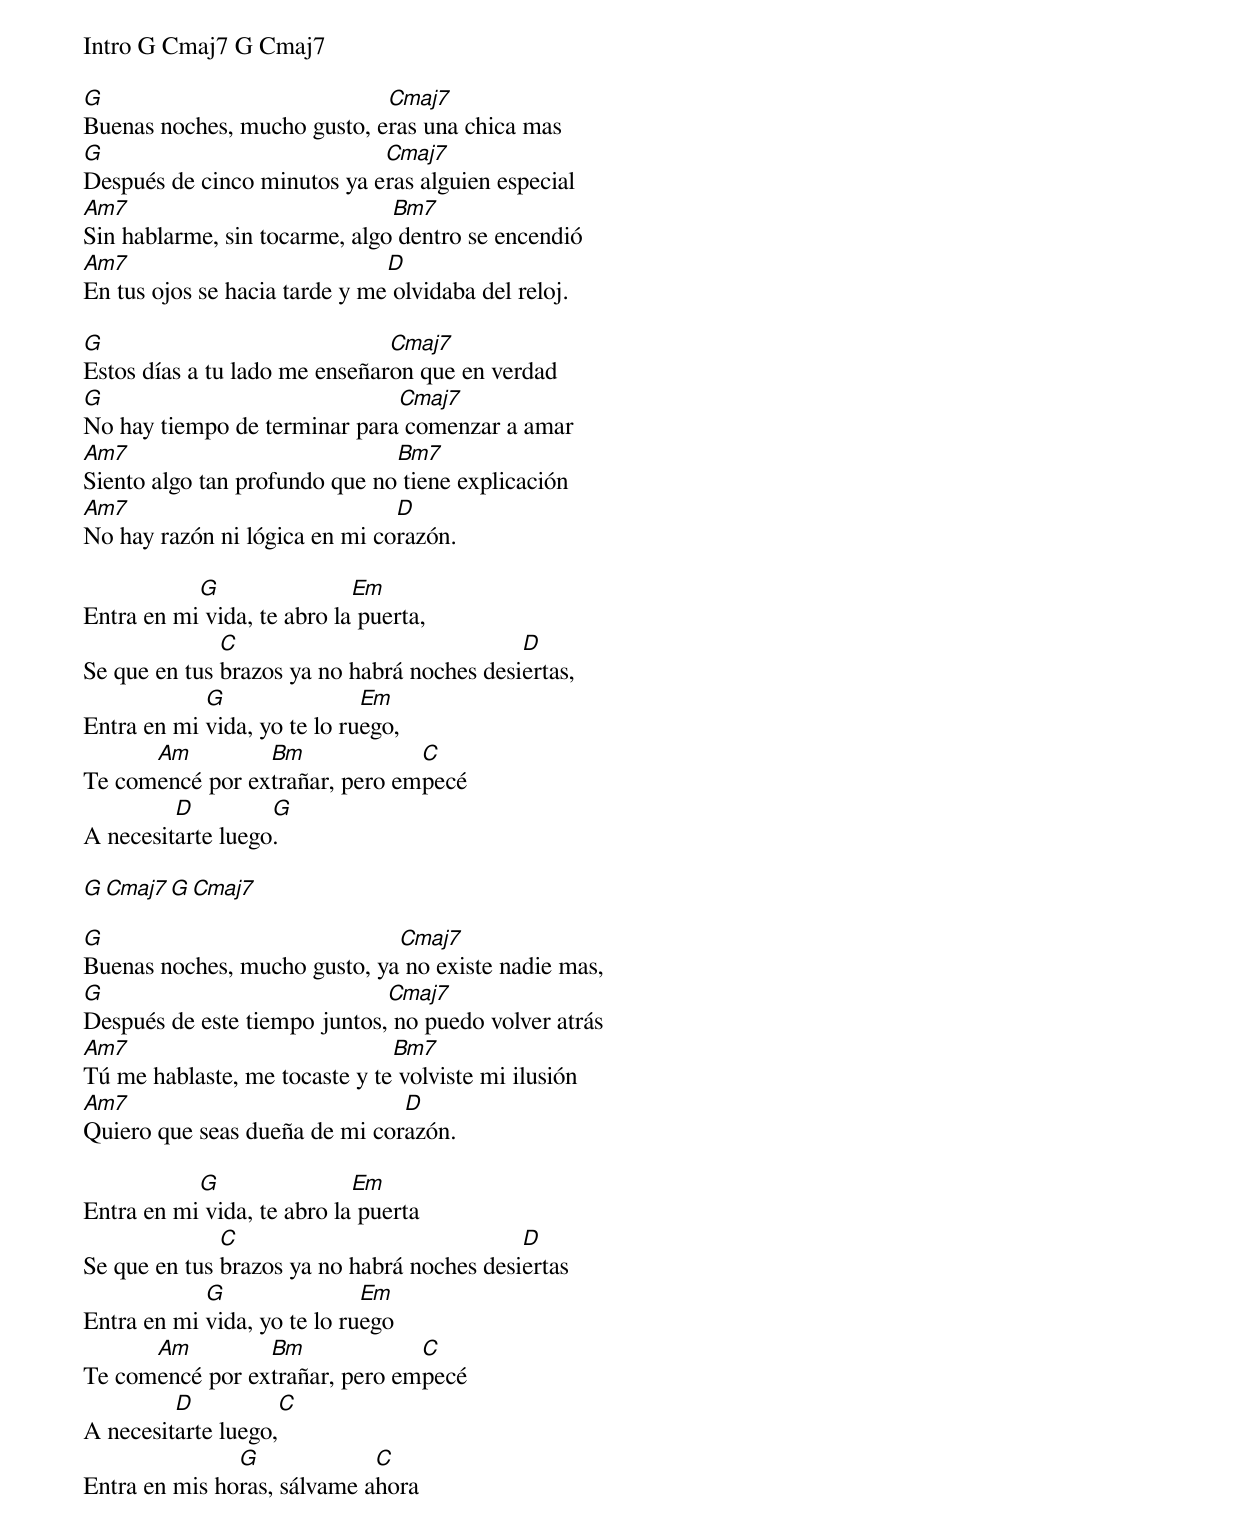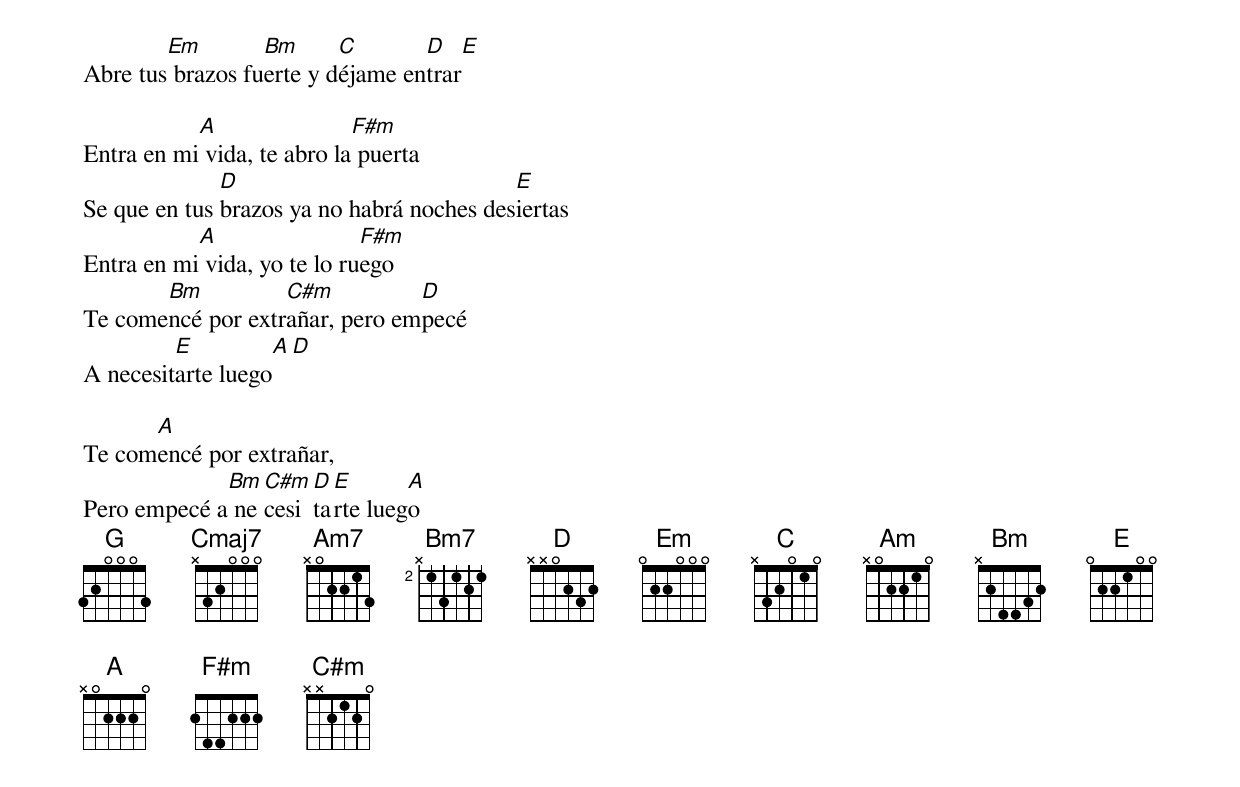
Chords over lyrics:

Intro G Cmaj7 G Cmaj7

G                            Cmaj7
Buenas noches, mucho gusto, eras una chica mas
G                            Cmaj7
Después de cinco minutos ya eras alguien especial
Am7                            Bm7
Sin hablarme, sin tocarme, algo dentro se encendió
Am7                            D
En tus ojos se hacia tarde y me olvidaba del reloj.

G                              Cmaj7
Estos días a tu lado me enseñaron que en verdad
G                             Cmaj7
No hay tiempo de terminar para comenzar a amar
Am7                            Bm7
Siento algo tan profundo que no tiene explicación
Am7                            D
No hay razón ni lógica en mi corazón.

           G                Em
Entra en mi vida, te abro la puerta,
              C                             D
Se que en tus brazos ya no habrá noches desiertas,
            G                Em
Entra en mi vida, yo te lo ruego,
      Am         Bm             C
Te comencé por extrañar, pero empecé
         D         G
A necesitarte luego.

G Cmaj7 G Cmaj7

G                             Cmaj7
Buenas noches, mucho gusto, ya no existe nadie mas,
G                             Cmaj7
Después de este tiempo juntos, no puedo volver atrás
Am7                            Bm7
Tú me hablaste, me tocaste y te volviste mi ilusión
Am7                            D
Quiero que seas dueña de mi corazón.

           G                Em
Entra en mi vida, te abro la puerta
              C                             D
Se que en tus brazos ya no habrá noches desiertas
            G                Em
Entra en mi vida, yo te lo ruego
      Am         Bm             C
Te comencé por extrañar, pero empecé
         D           C
A necesitarte luego,
               G             C
Entra en mis horas, sálvame ahora
        Em        Bm      C       D    E
Abre tus brazos fuerte y déjame entrar

           A                F#m
Entra en mi vida, te abro la puerta
              D                            E
Se que en tus brazos ya no habrá noches desiertas
           A                 F#m
Entra en mi vida, yo te lo ruego
       Bm          C#m          D
Te comencé por extrañar, pero empecé
         E           A        D
A necesitarte luego

      A
Te comencé por extrañar,
             Bm C#m D E       A
Pero empecé a necesitarte luego
